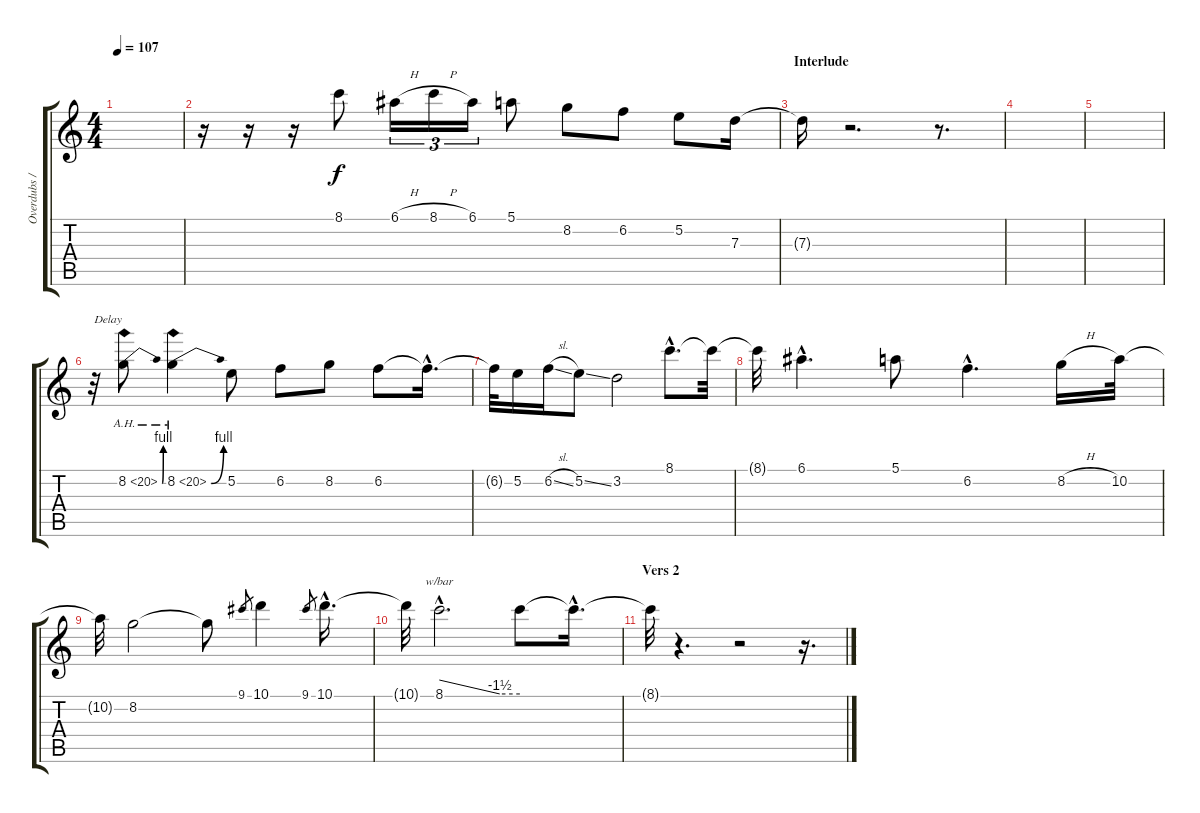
\track ("Overdubs / Delay" "Overdubs /") {instrument overdrivenguitar}
\staff {score tabs}
\tuning (E4 B3 G3 D3 A2 E2) {hide}
\ts (4 4)
\tempo 107
\clef g2
\ks c
|
r.16 r.16 r.16 8.1.8{volume 8 instrument acousticguitarsteel} 6.1{h}.16{tu (3 2)} 8.1{h}.16{tu (3 2)} 6.1.16{tu (3 2)} 5.1.8 8.2.8 6.2.8 5.2.8 7.3.16 |
\section ("" "Interlude")
7.3{t}.16 r.2{d} r.8{d} |
|
|
r.32{txt "Delay"} 8.2{be (bend 0 0 60 4) ah 12}.8{volume 10 instrument overdrivenguitar} 8.2{be (bend 0 0 60 4) ah 12}.4 5.2.8 6.2.8 8.2.8 6.2.8 6.2{hac t}.16{d} |
6.2{t}.32 5.2.16 6.2{sl}.16 5.2{ss}.8 3.2.2 8.1{hac}.8{d} 8.1{t}.32 |
8.1{t}.32 6.1{hac}.4{d} 5.1.8 6.2{hac}.4{d} 8.2{h}.16 10.2.32 |
10.2{t}.32 8.2.2 8.2{t}.8 9.1.8{gr} 10.1.4 9.1.8{gr} 10.1{hac}.16{d} |
10.1{t}.32 8.1{hac}.2{d tbe (custom default 0 0 45 -6 60 -6)} 8.1{t}.8 8.1{hac t}.16{d} |
\section ("" "Vers 2")
8.1{t}.32 r.4{d} r.2 r.16{d}
